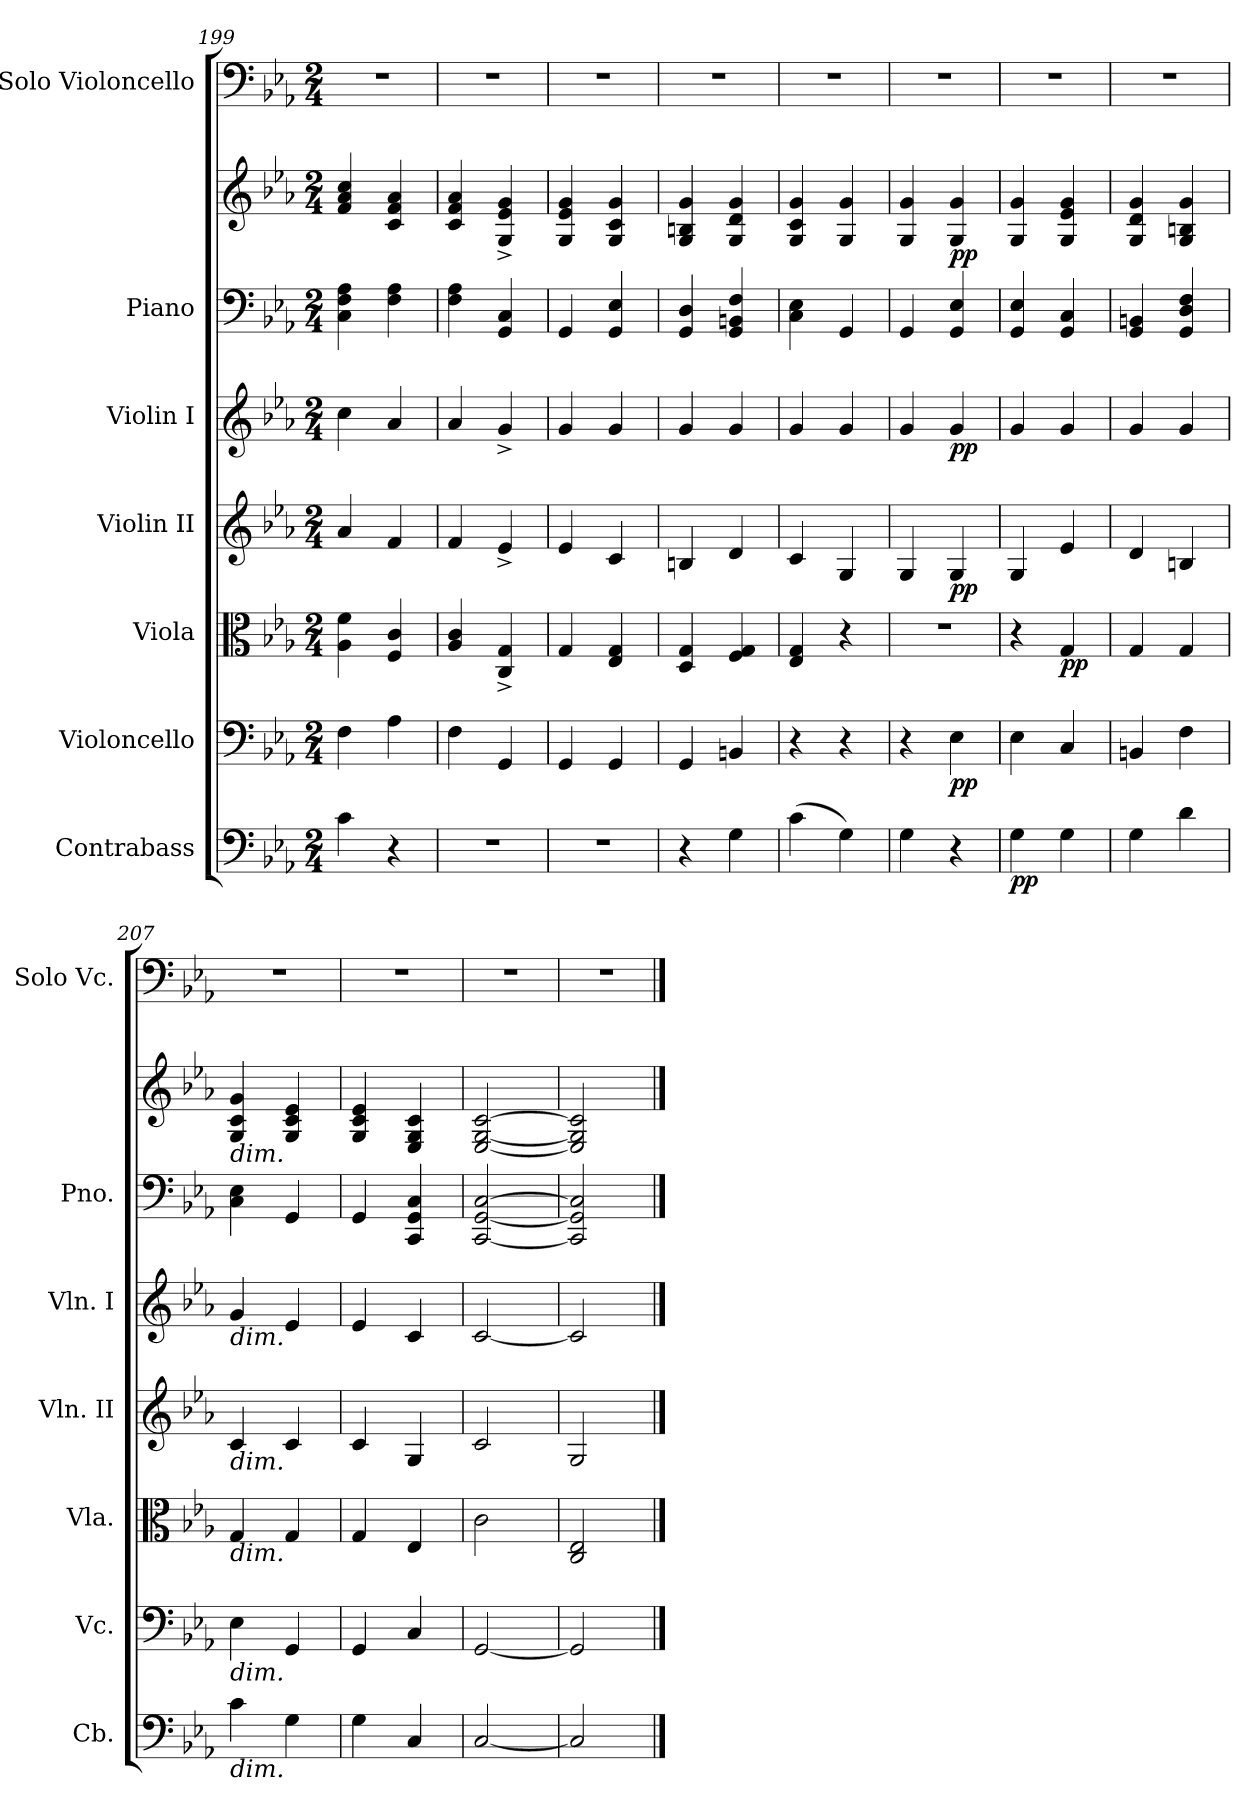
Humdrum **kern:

**kern	**dynam	**kern	**dynam	**kern	**dynam	**kern	**dynam	**kern	**dynam	**kern	**kern	**dynam	**kern
*part7	*part7	*part6	*part6	*part5	*part5	*part4	*part4	*part3	*part3	*part2	*part2	*part2	*part1
*staff8	*staff8	*staff7	*staff7	*staff6	*staff6	*staff5	*staff5	*staff4	*staff4	*staff3	*staff2	*staff2/3	*staff1
*I"Contrabass	*	*I"Violoncello	*	*I"Viola	*	*I"Violin II	*	*I"Violin I	*	*I"Piano	*	*	*I"Solo Violoncello
*I'Cb.	*	*I'Vc.	*	*I'Vla.	*	*I'Vln. II	*	*I'Vln. I	*	*I'Pno.	*	*	*I'Solo Vc.
*clefF4	*	*clefF4	*	*clefC3	*	*clefG2	*	*clefG2	*	*clefF4	*clefG2	*	*clefF4
*ITrd7c12	*	*	*	*	*	*	*	*	*	*	*	*	*
*k[b-e-a-]	*	*k[b-e-a-]	*	*k[b-e-a-]	*	*k[b-e-a-]	*	*k[b-e-a-]	*	*k[b-e-a-]	*k[b-e-a-]	*	*k[b-e-a-]
*M2/4	*	*M2/4	*	*M2/4	*	*M2/4	*	*M2/4	*	*M2/4	*M2/4	*	*M2/4
=199	=199	=199	=199	=199	=199	=199	=199	=199	=199	=199	=199	=199	=199
4C\	.	4F\	.	4A-\ 4f\	.	4a-/	.	4cc\	.	4C\ 4F\ 4A-\	4f/ 4a-/ 4cc/	.	2r
4r	.	4A-\	.	4F/ 4c/	.	4f/	.	4a-/	.	4F\ 4A-\	4c/ 4f/ 4a-/	.	.
=200	=200	=200	=200	=200	=200	=200	=200	=200	=200	=200	=200	=200	=200
2r	.	4F\	.	4A-/ 4c/	.	4f/	.	4a-/	.	4F\ 4A-\	4c/ 4f/ 4a-/	.	2r
.	.	4GG/	.	4C/^ 4G/^	.	4e-^/	.	4g^/	.	4GG/ 4C/	4G/^ 4e-/^ 4g/^	.	.
=201	=201	=201	=201	=201	=201	=201	=201	=201	=201	=201	=201	=201	=201
2r	.	4GG/	.	4G/	.	4e-/	.	4g/	.	4GG/	4G/ 4e-/ 4g/	.	2r
.	.	4GG/	.	4E-/ 4G/	.	4c/	.	4g/	.	4GG/ 4E-/	4G/ 4c/ 4g/	.	.
=202	=202	=202	=202	=202	=202	=202	=202	=202	=202	=202	=202	=202	=202
4r	.	4GG/	.	4D/ 4G/	.	4Bn/	.	4g/	.	4GG/ 4D/	4G/ 4Bn/ 4g/	.	2r
4GG\	.	4BBn/	.	4F/ 4G/	.	4d/	.	4g/	.	4GG/ 4BBn/ 4F/	4G/ 4d/ 4g/	.	.
=203	=203	=203	=203	=203	=203	=203	=203	=203	=203	=203	=203	=203	=203
(>4C\	.	4r	.	4E-/ 4G/	.	4c/	.	4g/	.	4C\ 4E-\	4G/ 4c/ 4g/	.	2r
4GG\)	.	4r	.	4r	.	4G/	.	4g/	.	4GG/	4G/ 4g/	.	.
=204	=204	=204	=204	=204	=204	=204	=204	=204	=204	=204	=204	=204	=204
4GG\	.	4r	.	2r	.	4G/	.	4g/	.	4GG/	4G/ 4g/	.	2r
!	!	!	!LO:DY:b	!	!	!	!LO:DY:b	!	!LO:DY:b	!	!	!LO:DY:b	!
4r	.	4E-\	pp	.	.	4G/	pp	4g/	pp	4GG/ 4E-/	4G/ 4g/	pp	.
=205	=205	=205	=205	=205	=205	=205	=205	=205	=205	=205	=205	=205	=205
!	!LO:DY:b	!	!	!	!	!	!	!	!	!	!	!	!
4GG\	pp	4E-\	.	4r	.	4G/	.	4g/	.	4GG/ 4E-/	4G/ 4g/	.	2r
!	!	!	!	!	!LO:DY:b	!	!	!	!	!	!	!	!
4GG\	.	4C/	.	4G/	pp	4e-/	.	4g/	.	4GG/ 4C/	4G/ 4e-/ 4g/	.	.
!!LO:LB:g=z
=206	=206	=206	=206	=206	=206	=206	=206	=206	=206	=206	=206	=206	=206
4GG\	.	4BBn/	.	4G/	.	4d/	.	4g/	.	4GG/ 4BBn/	4G/ 4d/ 4g/	.	2r
4D\	.	4F\	.	4G/	.	4Bn/	.	4g/	.	4GG/ 4D/ 4F/	4G/ 4Bn/ 4g/	.	.
=207	=207	=207	=207	=207	=207	=207	=207	=207	=207	=207	=207	=207	=207
!	!	!	!	!	!	!	!	!	!	!	!LO:TX:b:i:t=dim.	!	!
!	!	!	!	!	!	!	!	!LO:TX:b:i:t=dim.	!	!	!	!	!
!	!	!	!	!	!	!LO:TX:b:i:t=dim.	!	!	!	!	!	!	!
!	!	!	!	!LO:TX:b:i:t=dim.	!	!	!	!	!	!	!	!	!
!	!	!LO:TX:b:i:t=dim.	!	!	!	!	!	!	!	!	!	!	!
!LO:TX:b:i:t=dim.	!	!	!	!	!	!	!	!	!	!	!	!	!
4C\	.	4E-\	.	4G/	.	4c/	.	4g/	.	4C\ 4E-\	4G/ 4c/ 4g/	.	2r
4GG\	.	4GG/	.	4G/	.	4c/	.	4e-/	.	4GG/	4G/ 4c/ 4e-/	.	.
=208	=208	=208	=208	=208	=208	=208	=208	=208	=208	=208	=208	=208	=208
4GG\	.	4GG/	.	4G/	.	4c/	.	4e-/	.	4GG/	4G/ 4c/ 4e-/	.	2r
4CC/	.	4C/	.	4E-/	.	4G/	.	4c/	.	4CC/ 4GG/ 4C/	4E-/ 4G/ 4c/	.	.
=209	=209	=209	=209	=209	=209	=209	=209	=209	=209	=209	=209	=209	=209
[2CC/	.	[2GG/	.	2c\	.	2c/	.	[2c/	.	[2CC/ [2GG/ [2C/	[2E-/ [2G/ [2c/	.	2r
=210	=210	=210	=210	=210	=210	=210	=210	=210	=210	=210	=210	=210	=210
2CC/]	.	2GG/]	.	2C/ 2E-/	.	2G/	.	2c/]	.	2CC/] 2GG/] 2C/]	2E-/] 2G/] 2c/]	.	2r
==	==	==	==	==	==	==	==	==	==	==	==	==	==
*-	*-	*-	*-	*-	*-	*-	*-	*-	*-	*-	*-	*-	*-
